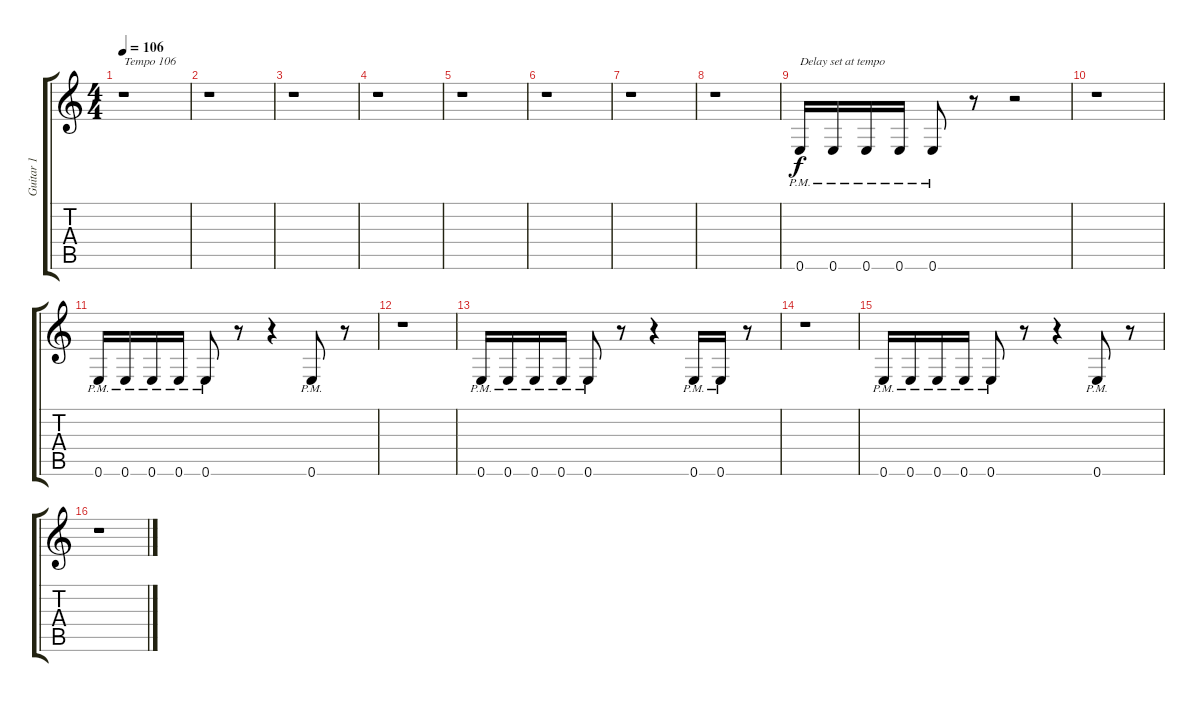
\track ("Guitar 1" "Guitar 1") {instrument overdrivenguitar}
\staff {score tabs}
\tuning (E4 B3 G3 D3 A2 E2) {hide}
\ts (4 4)
\tempo 106
\clef g2
\ks c
r.1{txt "Tempo 106" dy f instrument overdrivenguitar} |
r.1 |
r.1 |
r.1 |
r.1 |
r.1 |
r.1 |
r.1 |
0.6{pm}.16{txt "Delay set at tempo"} 0.6{pm}.16 0.6{pm}.16 0.6{pm}.16 0.6{pm}.8 r.8 r.2 |
r.1 |
0.6{pm}.16 0.6{pm}.16 0.6{pm}.16 0.6{pm}.16 0.6{pm}.8 r.8 r.4 0.6{pm}.8 r.8 |
r.1 |
0.6{pm}.16 0.6{pm}.16 0.6{pm}.16 0.6{pm}.16 0.6{pm}.8 r.8 r.4 0.6{pm}.16 0.6{pm}.16 r.8 |
r.1 |
0.6{pm}.16 0.6{pm}.16 0.6{pm}.16 0.6{pm}.16 0.6{pm}.8 r.8 r.4 0.6{pm}.8 r.8 |
r.1
